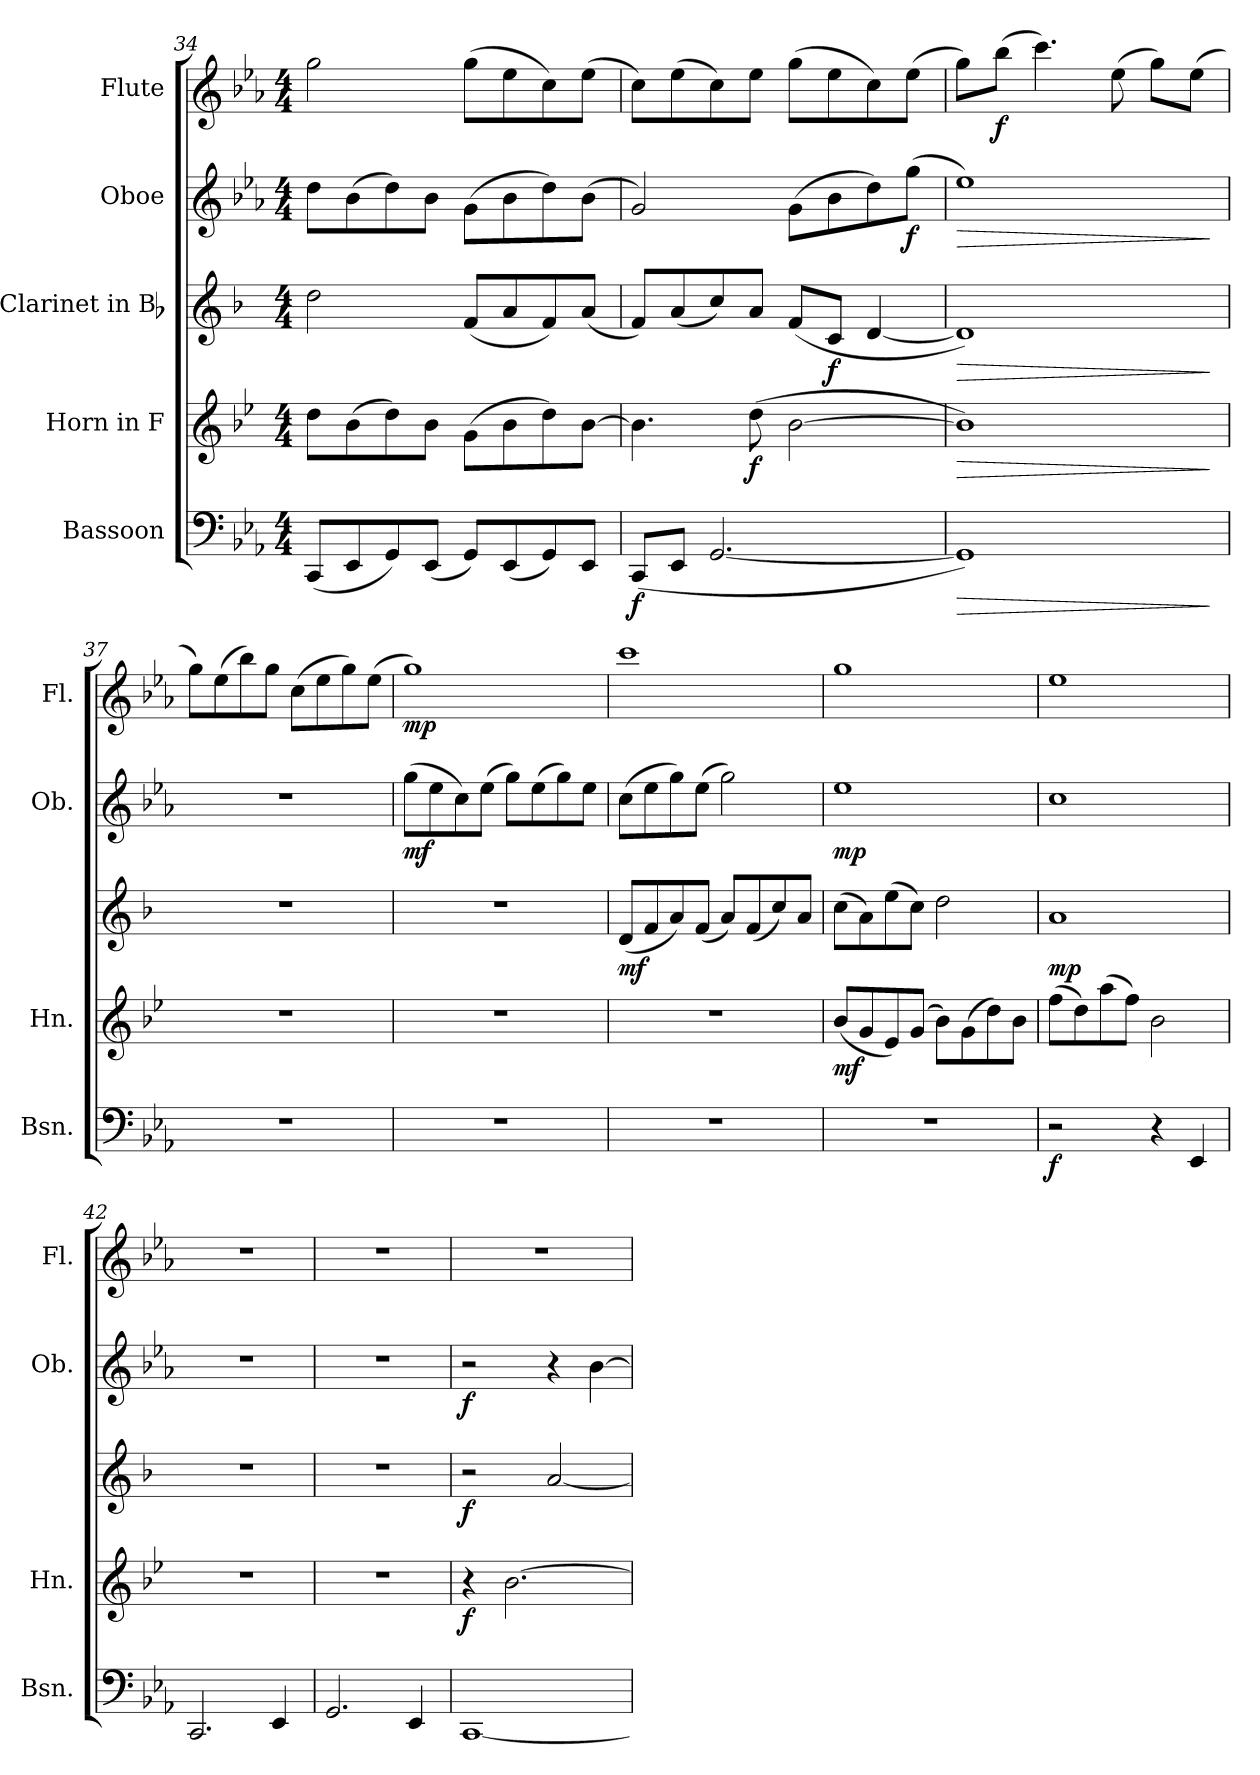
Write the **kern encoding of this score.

**kern	**dynam	**kern	**dynam	**kern	**dynam	**kern	**dynam	**kern	**dynam
*part5	*part5	*part4	*part4	*part3	*part3	*part2	*part2	*part1	*part1
*staff5	*staff5	*staff4	*staff4	*staff3	*staff3	*staff2	*staff2	*staff1	*staff1
*I"Bassoon	*	*I"Horn in F	*	*I"Clarinet in Bb	*	*I"Oboe	*	*I"Flute	*
*I'Bsn.	*	*I'Hn.	*	*	*	*I'Ob.	*	*I'Fl.	*
*clefF4	*	*clefG2	*	*clefG2	*	*clefG2	*	*clefG2	*
*	*	*ITrd4c7	*	*ITrd1c2	*	*	*	*	*
*k[b-e-a-]	*	*k[b-e-a-]	*	*k[b-e-a-]	*	*k[b-e-a-]	*	*k[b-e-a-]	*
*E-:	*	*E-:	*	*E-:	*	*E-:	*	*E-:	*
*M4/4	*	*M4/4	*	*M4/4	*	*M4/4	*	*M4/4	*
=34	=34	=34	=34	=34	=34	=34	=34	=34	=34
(8CC/L	.	8g\L	.	2cc\	.	8dd\L	.	2gg\	.
8EE-/	.	(8e-\	.	.	.	(8b-\	.	.	.
8GG/)	.	8g\)	.	.	.	8dd\)	.	.	.
(8EE-/J	.	8e-\J	.	.	.	8b-\J	.	.	.
8GG/L)	.	(8c\L	.	(8e-/L	.	(8g\L	.	(8gg\L	.
(8EE-/	.	8e-\	.	8g/	.	8b-\	.	8ee-\	.
8GG/)	.	8g\)	.	8e-/)	.	8dd\)	.	8cc\)	.
8EE-/J	.	[8e-\J	.	(8g/J	.	(8b-\J	.	(8ee-\J	.
=35	=35	=35	=35	=35	=35	=35	=35	=35	=35
!	!LO:DY:b	!	!	!	!	!	!	!	!
(8CC/L	f	4.e-\]	.	8e-/L)	.	2g/)	.	8cc\L)	.
8EE-/J	.	.	.	(8g/	.	.	.	(8ee-\	.
[2.GG/	.	.	.	8b-/)	.	.	.	8cc\)	.
!	!	!	!LO:DY:b	!	!	!	!	!	!
.	.	(8g\	f	8g/J	.	.	.	8ee-\J	.
.	.	[2e-\	.	(8e-/L	.	(8g\L	.	(8gg\L	.
!	!	!	!	!	!LO:DY:b	!	!	!	!
.	.	.	.	8B-/J	f	8b-\	.	8ee-\	.
.	.	.	.	[4c/	.	8dd\)	.	8cc\)	.
!	!	!	!	!	!	!	!LO:DY:b	!	!
.	.	.	.	.	.	(8gg\J	f	(8ee-\J	.
!!LO:PB:g=z
=36	=36	=36	=36	=36	=36	=36	=36	=36	=36
!	!LO:HP:b	!	!LO:HP:b	!	!LO:HP:b	!	!LO:HP:b	!	!
1GG])	>	1e-])	>	1c])	>	1ee-)	>	8gg\L)	.
!	!	!	!	!	!	!	!	!	!LO:DY:b
.	.	.	.	.	.	.	.	(8bb-\J	f
.	.	.	.	.	.	.	.	4.ccc\)	.
.	.	.	.	.	.	.	.	(8ee-\	.
.	.	.	.	.	.	.	.	8gg\L)	.
.	.	.	.	.	.	.	.	(8ee-\J	.
.	]	.	]	.	]	.	]	.	.
=37	=37	=37	=37	=37	=37	=37	=37	=37	=37
1r	.	1r	.	1r	.	1r	.	8gg\L)	.
.	.	.	.	.	.	.	.	(8ee-\	.
.	.	.	.	.	.	.	.	8bb-\)	.
.	.	.	.	.	.	.	.	8gg\J	.
.	.	.	.	.	.	.	.	(8cc\L	.
.	.	.	.	.	.	.	.	8ee-\	.
.	.	.	.	.	.	.	.	8gg\)	.
.	.	.	.	.	.	.	.	(8ee-\J	.
=38	=38	=38	=38	=38	=38	=38	=38	=38	=38
!	!	!	!	!	!	!	!LO:DY:b	!	!LO:DY:b
1r	.	1r	.	1r	.	(8gg\L	mf	1gg)	mp
.	.	.	.	.	.	8ee-\	.	.	.
.	.	.	.	.	.	8cc\)	.	.	.
.	.	.	.	.	.	(8ee-\J	.	.	.
.	.	.	.	.	.	8gg\L)	.	.	.
.	.	.	.	.	.	(8ee-\	.	.	.
.	.	.	.	.	.	8gg\)	.	.	.
.	.	.	.	.	.	8ee-\J	.	.	.
=39	=39	=39	=39	=39	=39	=39	=39	=39	=39
!	!	!	!	!	!LO:DY:b	!	!	!	!
1r	.	1r	.	(8c/L	mf	(8cc\L	.	1ccc	.
.	.	.	.	8e-/	.	8ee-\	.	.	.
.	.	.	.	8g/)	.	8gg\)	.	.	.
.	.	.	.	(8e-/J	.	(8ee-\J	.	.	.
.	.	.	.	8g/L)	.	2gg\)	.	.	.
.	.	.	.	(8e-/	.	.	.	.	.
.	.	.	.	8b-/)	.	.	.	.	.
.	.	.	.	8g/J	.	.	.	.	.
!!LO:LB:g=z
=40	=40	=40	=40	=40	=40	=40	=40	=40	=40
!	!	!	!LO:DY:b	!	!	!	!LO:DY:b	!	!
1r	.	(8e-/L	mf	(8b-\L	.	1ee-	mp	1gg	.
.	.	8c/	.	8g\)	.	.	.	.	.
.	.	8A-/)	.	(8dd\	.	.	.	.	.
.	.	(8c/J	.	8b-\J)	.	.	.	.	.
.	.	8e-\L)	.	2cc\	.	.	.	.	.
.	.	(8c\	.	.	.	.	.	.	.
.	.	8g\)	.	.	.	.	.	.	.
.	.	8e-\J	.	.	.	.	.	.	.
=41	=41	=41	=41	=41	=41	=41	=41	=41	=41
!	!LO:DY:b	!	!	!	!LO:DY:b	!	!	!	!
2r	f	(8b-\L	.	1g	mp	1cc	.	1ee-	.
.	.	8g\)	.	.	.	.	.	.	.
.	.	(8dd\	.	.	.	.	.	.	.
.	.	8b-\J)	.	.	.	.	.	.	.
4r	.	2e-\	.	.	.	.	.	.	.
4EE-/	.	.	.	.	.	.	.	.	.
=42	=42	=42	=42	=42	=42	=42	=42	=42	=42
2.CC/	.	1r	.	1r	.	1r	.	1r	.
4EE-/	.	.	.	.	.	.	.	.	.
=43	=43	=43	=43	=43	=43	=43	=43	=43	=43
2.GG/	.	1r	.	1r	.	1r	.	1r	.
4EE-/	.	.	.	.	.	.	.	.	.
=44	=44	=44	=44	=44	=44	=44	=44	=44	=44
!	!	!	!LO:DY:b	!	!LO:DY:b	!	!LO:DY:b	!	!
[1CC	.	4r	f	2r	f	2r	f	1r	.
.	.	[2.e-\	.	.	.	.	.	.	.
.	.	.	.	[2g/	.	4r	.	.	.
.	.	.	.	.	.	[4b-\	.	.	.
=	=	=	=	=	=	=	=	=	=
*-	*-	*-	*-	*-	*-	*-	*-	*-	*-
